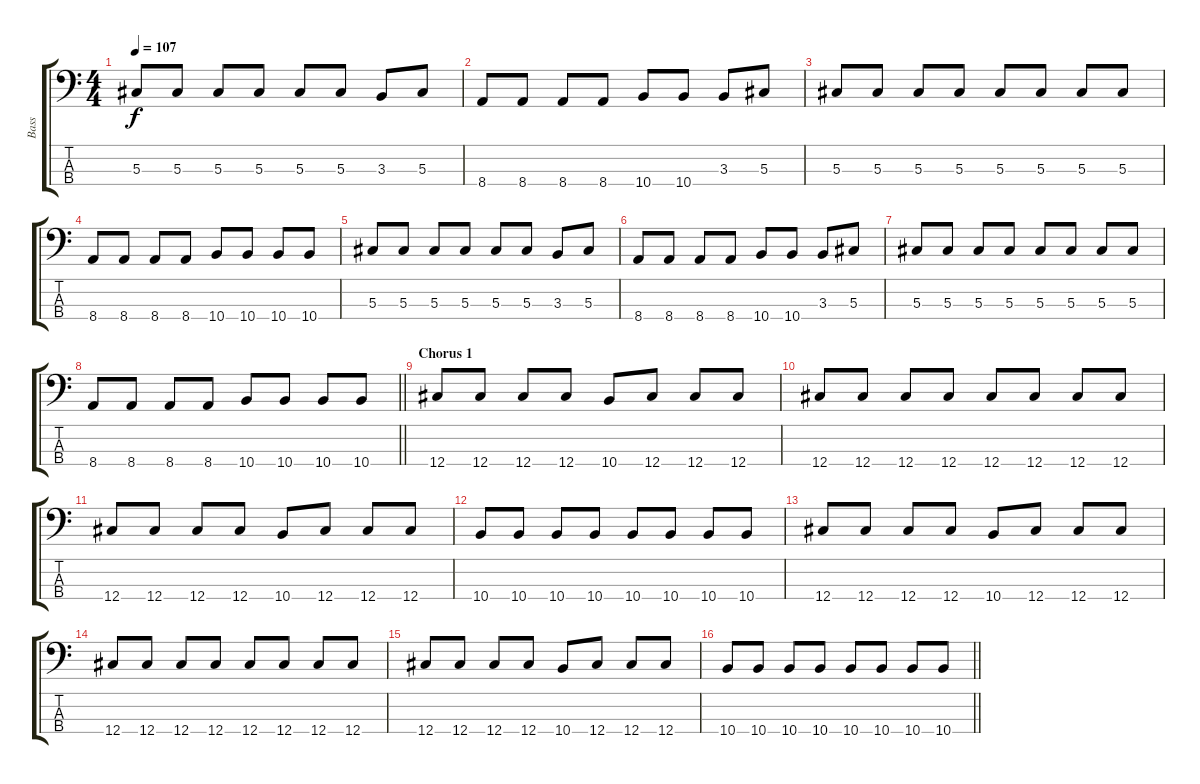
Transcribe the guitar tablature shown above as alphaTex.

\track ("Bass" "Bass") {instrument electricbasspick}
\staff {score tabs}
\tuning (Gb2 Db2 Ab1 Db1) {hide}
\ts (4 4)
\tempo 107
\clef f4
\ks c
5.3.8{dy f} 5.3.8 5.3.8 5.3.8 5.3.8 5.3.8 3.3.8 5.3.8 |
8.4.8 8.4.8 8.4.8 8.4.8 10.4.8 10.4.8 3.3.8 5.3.8 |
5.3.8 5.3.8 5.3.8 5.3.8 5.3.8 5.3.8 5.3.8 5.3.8 |
8.4.8 8.4.8 8.4.8 8.4.8 10.4.8 10.4.8 10.4.8 10.4.8 |
5.3.8 5.3.8 5.3.8 5.3.8 5.3.8 5.3.8 3.3.8 5.3.8 |
8.4.8 8.4.8 8.4.8 8.4.8 10.4.8 10.4.8 3.3.8 5.3.8 |
5.3.8 5.3.8 5.3.8 5.3.8 5.3.8 5.3.8 5.3.8 5.3.8 |
\barLineRight lightlight
8.4.8 8.4.8 8.4.8 8.4.8 10.4.8 10.4.8 10.4.8 10.4.8 |
\section ("" "Chorus 1")
12.4.8 12.4.8 12.4.8 12.4.8 10.4.8 12.4.8 12.4.8 12.4.8 |
12.4.8 12.4.8 12.4.8 12.4.8 12.4.8 12.4.8 12.4.8 12.4.8 |
12.4.8 12.4.8 12.4.8 12.4.8 10.4.8 12.4.8 12.4.8 12.4.8 |
10.4.8 10.4.8 10.4.8 10.4.8 10.4.8 10.4.8 10.4.8 10.4.8 |
12.4.8 12.4.8 12.4.8 12.4.8 10.4.8 12.4.8 12.4.8 12.4.8 |
12.4.8 12.4.8 12.4.8 12.4.8 12.4.8 12.4.8 12.4.8 12.4.8 |
12.4.8 12.4.8 12.4.8 12.4.8 10.4.8 12.4.8 12.4.8 12.4.8 |
\barLineRight lightlight
10.4.8 10.4.8 10.4.8 10.4.8 10.4.8 10.4.8 10.4.8 10.4.8
